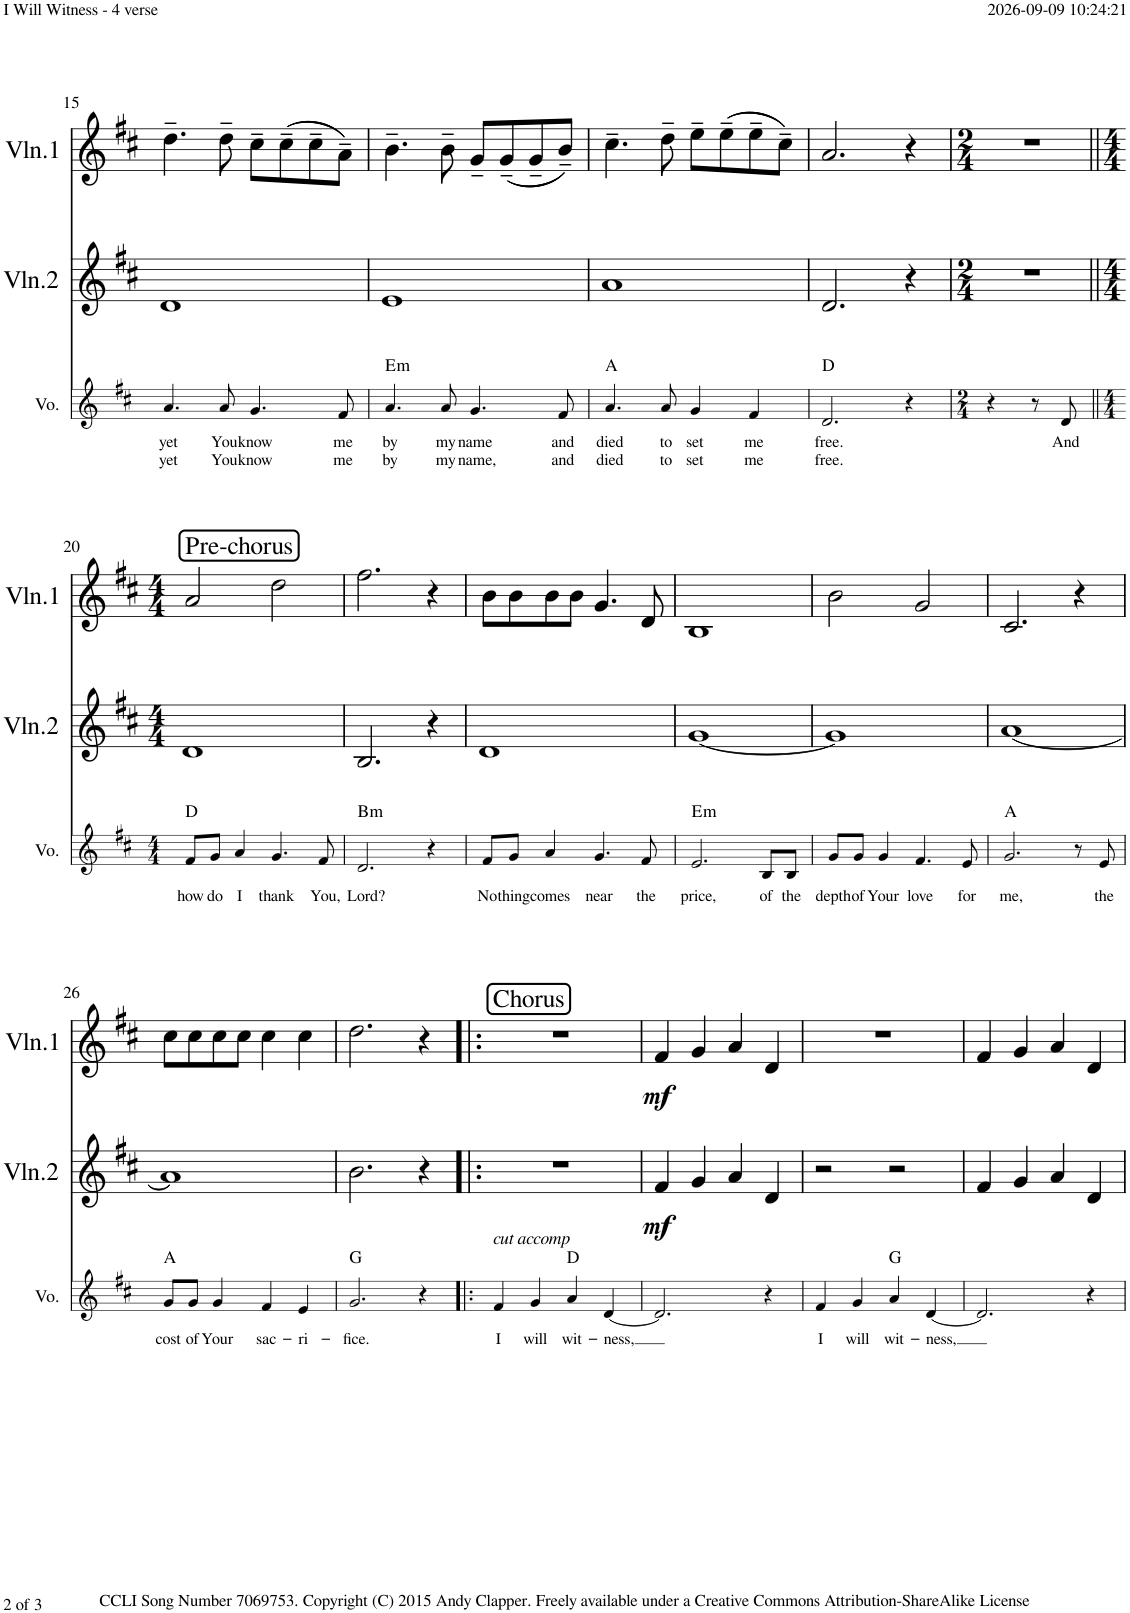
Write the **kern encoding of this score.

**kern	**text	**text	**harte	**kern	**dynam	**kern	**dynam
*part3	*part3	*part3	*part3	*part2	*part2	*part1	*part1
*staff3	*staff3	*staff3	*	*staff2	*staff2	*staff1	*staff1
*I"Voice	*	*	*	*I"Violin 2	*	*I"Violin 1	*
*I'Vo.	*	*	*	*I'Vln.2	*	*I'Vln.1	*
!!LO:PB:g=z
*clefG2	*	*	*	*clefG2	*	*clefG2	*
*k[f#c#]	*	*	*	*k[f#c#]	*	*k[f#c#]	*
*M4/4	*	*	*	*M4/4	*	*M4/4	*
=15	=15	=15	=15	=15	=15	=15	=15
!	!LO:LY:b	!LO:LY:b	!	!	!	!	!
4.a/	yet	yet	.	1d	.	4.dd~\	.
!	!LO:LY:b	!LO:LY:b	!	!	!	!	!
8a/	You	You	.	.	.	8dd~\	.
!	!LO:LY:b	!LO:LY:b	!	!	!	!	!
4.g/	know	know	.	.	.	8cc#~\L	.
.	.	.	.	.	.	((8cc#~\	.
.	.	.	.	.	.	8cc#~\	.
!	!LO:LY:b	!LO:LY:b	!	!	!	!	!
8f#/	me	me	.	.	.	8a~\J))	.
=16	=16	=16	=16	=16	=16	=16	=16
!	!LO:LY:b	!LO:LY:b	!LO:H:kt=m	!	!	!	!
4.a/	by	by	E:min	1e	.	4.b~\	.
!	!LO:LY:b	!LO:LY:b	!	!	!	!	!
8a/	my	my	.	.	.	8b~\	.
!	!LO:LY:b	!LO:LY:b	!	!	!	!	!
4.g/	name	name,	.	.	.	8g~/L	.
.	.	.	.	.	.	((8g~/	.
.	.	.	.	.	.	8g~/	.
!	!LO:LY:b	!LO:LY:b	!	!	!	!	!
8f#/	and	and	.	.	.	8b~/J))	.
=17	=17	=17	=17	=17	=17	=17	=17
!	!LO:LY:b	!LO:LY:b	!	!	!	!	!
4.a/	died	died	A:maj	1a	.	4.cc#~\	.
!	!LO:LY:b	!LO:LY:b	!	!	!	!	!
8a/	to	to	.	.	.	8dd~\	.
!	!LO:LY:b	!LO:LY:b	!	!	!	!	!
4g/	set	set	.	.	.	8ee~\L	.
.	.	.	.	.	.	((8ee~\	.
!	!LO:LY:b	!LO:LY:b	!	!	!	!	!
4f#/	me	me	.	.	.	8ee~\	.
.	.	.	.	.	.	8cc#~\J))	.
=18	=18	=18	=18	=18	=18	=18	=18
!	!LO:LY:b	!LO:LY:b	!	!	!	!	!
2.d/	free.	free.	D:maj	2.d/	.	2.a/	.
4r	.	.	.	4r	.	4r	.
=19	=19	=19	=19	=19	=19	=19	=19
*M2/4	*	*	*	*M2/4	*	*M2/4	*
4r	.	.	.	2r	.	2r	.
8r	.	.	.	.	.	.	.
!	!LO:LY:b	!	!	!	!	!	!
8d/	And	.	.	.	.	.	.
!!LO:LB:g=z
=20||	=20||	=20||	=20||	=20||	=20||	=20||	=20||
*M4/4	*	*	*	*M4/4	*	*M4/4	*
!	!	!	!	!	!	!LO:TX:a:t=Pre-chorus	!
!	!LO:LY:b	!	!	!	!	!	!
8f#/L	how	.	D:maj	1d	.	2a/	.
!	!LO:LY:b	!	!	!	!	!	!
8g/J	do	.	.	.	.	.	.
!	!LO:LY:b	!	!	!	!	!	!
4a/	I	.	.	.	.	.	.
!	!LO:LY:b	!	!	!	!	!	!
4.g/	thank	.	.	.	.	2dd\	.
!	!LO:LY:b	!	!	!	!	!	!
8f#/	You,	.	.	.	.	.	.
=21	=21	=21	=21	=21	=21	=21	=21
!	!LO:LY:b	!	!LO:H:kt=m	!	!	!	!
2.d/	Lord?	.	B:min	2.B/	.	2.ff#\	.
4r	.	.	.	4r	.	4r	.
=22	=22	=22	=22	=22	=22	=22	=22
!	!LO:LY:b	!	!	!	!	!	!
8f#/L	No-	.	.	1d	.	8b\L	.
!	!LO:LY:b	!	!	!	!	!	!
8g/J	-thing	.	.	.	.	8b\	.
!	!LO:LY:b	!	!	!	!	!	!
4a/	comes	.	.	.	.	8b\	.
.	.	.	.	.	.	8b\J	.
!	!LO:LY:b	!	!	!	!	!	!
4.g/	near	.	.	.	.	4.g/	.
!	!LO:LY:b	!	!	!	!	!	!
8f#/	the	.	.	.	.	8d/	.
=23	=23	=23	=23	=23	=23	=23	=23
!	!LO:LY:b	!	!LO:H:kt=m	!	!	!	!
2.e/	price,	.	E:min	[1g	.	1B	.
!	!LO:LY:b	!	!	!	!	!	!
8B/L	of	.	.	.	.	.	.
!	!LO:LY:b	!	!	!	!	!	!
8B/J	the	.	.	.	.	.	.
=24	=24	=24	=24	=24	=24	=24	=24
!	!LO:LY:b	!	!	!	!	!	!
8g/L	depth	.	.	1g]	.	2b\	.
!	!LO:LY:b	!	!	!	!	!	!
8g/J	of	.	.	.	.	.	.
!	!LO:LY:b	!	!	!	!	!	!
4g/	Your	.	.	.	.	.	.
!	!LO:LY:b	!	!	!	!	!	!
4.f#/	love	.	.	.	.	2g/	.
!	!LO:LY:b	!	!	!	!	!	!
8e/	for	.	.	.	.	.	.
=25	=25	=25	=25	=25	=25	=25	=25
!	!LO:LY:b	!	!	!	!	!	!
2.g/	me,	.	A:maj	[1a	.	2.c#/	.
8r	.	.	.	.	.	4r	.
!	!LO:LY:b	!	!	!	!	!	!
8e/	the	.	.	.	.	.	.
!!LO:LB:g=z
=26	=26	=26	=26	=26	=26	=26	=26
!	!LO:LY:b	!	!	!	!	!	!
8g/L	cost	.	A:maj	1a]	.	8cc#\L	.
!	!LO:LY:b	!	!	!	!	!	!
8g/J	of	.	.	.	.	8cc#\	.
!	!LO:LY:b	!	!	!	!	!	!
4g/	Your	.	.	.	.	8cc#\	.
.	.	.	.	.	.	8cc#\J	.
!	!LO:LY:b	!	!	!	!	!	!
4f#/	sac-	.	.	.	.	4cc#\	.
!	!LO:LY:b	!	!	!	!	!	!
4e/	-ri-	.	.	.	.	4cc#\	.
=27	=27	=27	=27	=27	=27	=27	=27
!	!LO:LY:b	!	!	!	!	!	!
2.g/	-fice.	.	G:maj	2.b\	.	2.dd\	.
4r	.	.	.	4r	.	4r	.
=28!|:	=28!|:	=28!|:	=28!|:	=28!|:	=28!|:	=28!|:	=28!|:
!	!	!	!	!	!	!LO:TX:a:t=Chorus	!
!LO:TX:a:i:t=cut accomp	!	!	!	!	!	!	!
!	!LO:LY:b	!	!	!	!	!	!
4f#/	I	.	.	1r	.	1r	.
!	!LO:LY:b	!	!	!	!	!	!
4g/	will	.	.	.	.	.	.
!	!LO:LY:b	!	!	!	!	!	!
4a/	wit-	.	D:maj	.	.	.	.
!	!LO:LY:b	!	!	!	!	!	!
[4d/	-ness,	.	.	.	.	.	.
=29	=29	=29	=29	=29	=29	=29	=29
!	!	!	!	!	!LO:DY:b	!	!LO:DY:b
2.d/]	.	.	.	4f#/	mf	4f#/	mf
.	.	.	.	4g/	.	4g/	.
.	.	.	.	4a/	.	4a/	.
4r	.	.	.	4d/	.	4d/	.
=30	=30	=30	=30	=30	=30	=30	=30
!	!LO:LY:b	!	!	!	!	!	!
4f#/	I	.	.	2r	.	1r	.
!	!LO:LY:b	!	!	!	!	!	!
4g/	will	.	.	.	.	.	.
!	!LO:LY:b	!	!	!	!	!	!
4a/	wit-	.	G:maj	2r	.	.	.
!	!LO:LY:b	!	!	!	!	!	!
[4d/	-ness,	.	.	.	.	.	.
=31	=31	=31	=31	=31	=31	=31	=31
2.d/]	.	.	.	4f#/	.	4f#/	.
.	.	.	.	4g/	.	4g/	.
.	.	.	.	4a/	.	4a/	.
4r	.	.	.	4d/	.	4d/	.
=	=	=	=	=	=	=	=
*-	*-	*-	*-	*-	*-	*-	*-
